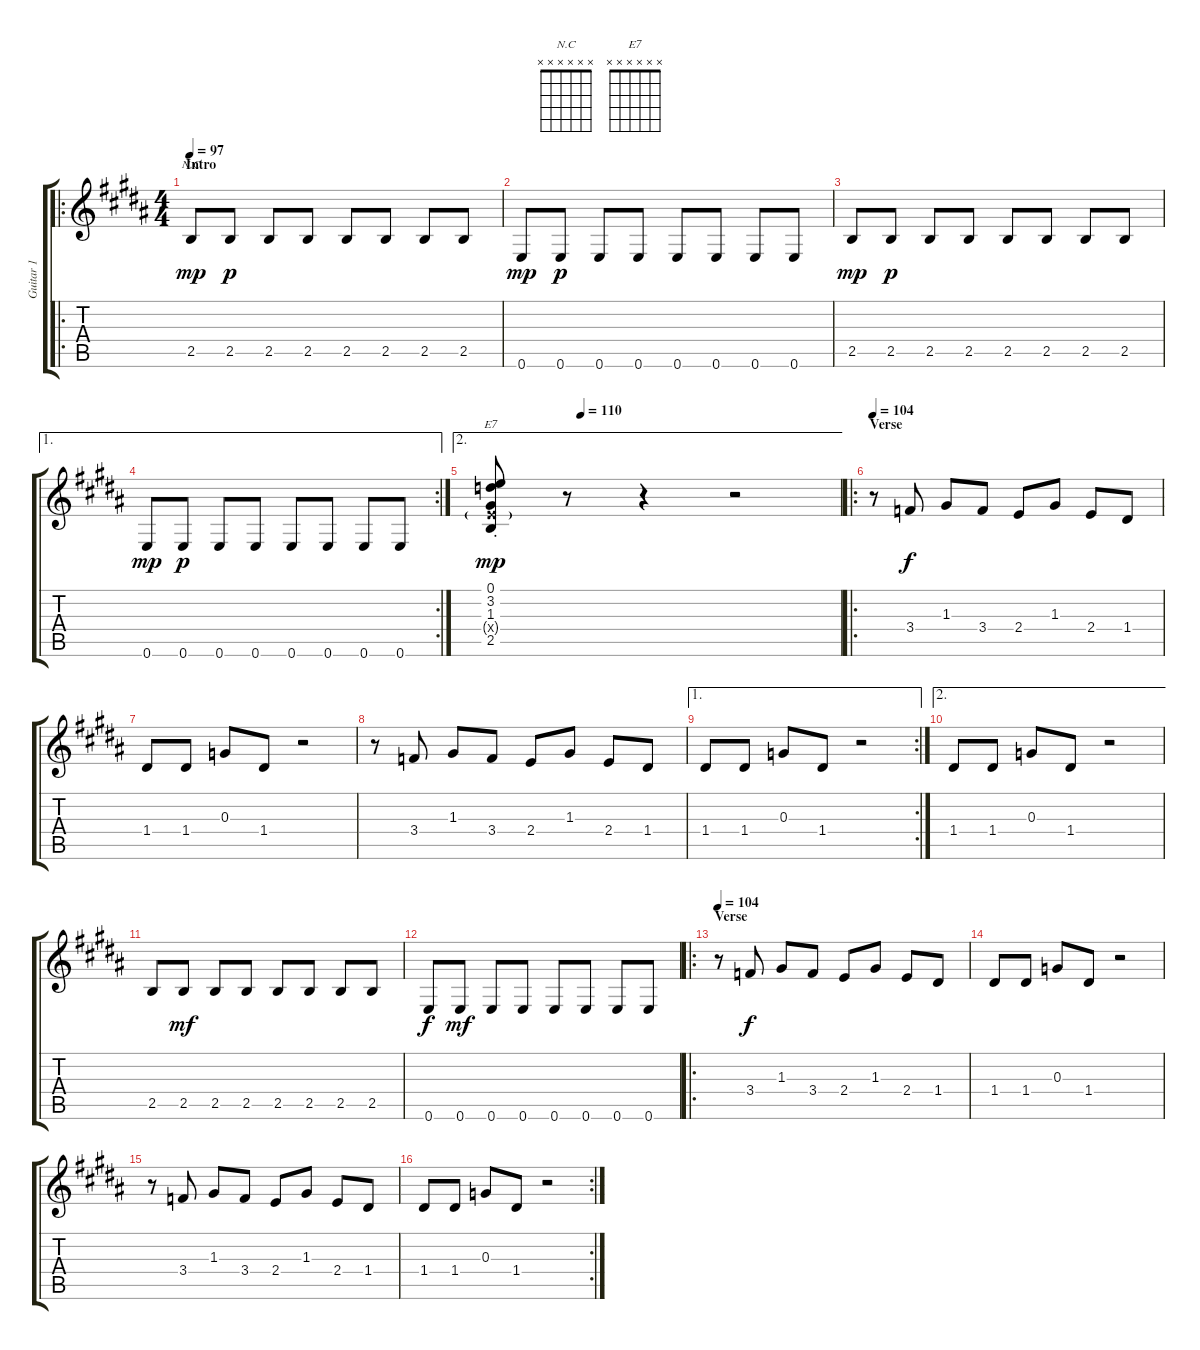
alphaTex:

\track ("Guitar 1" "Guitar 1") {instrument electricguitarclean}
\staff {score tabs}
\tuning (E4 B3 G3 D3 A2 E2) {hide}
\chord ("N.C" x x x x x x)
\chord ("E7" x x x x x x)
\ro
\ts (4 4)
\section ("" "Intro")
\tempo 97
\clef g2
\ks b
2.5.8{ch "N.C" dy mp instrument electricguitarclean} 2.5.8{dy p} 2.5.8 2.5.8 2.5.8 2.5.8 2.5.8 2.5.8 |
0.6.8{dy mp} 0.6.8{dy p} 0.6.8 0.6.8 0.6.8 0.6.8 0.6.8 0.6.8 |
2.5.8{dy mp} 2.5.8{dy p} 2.5.8 2.5.8 2.5.8 2.5.8 2.5.8 2.5.8 |
\ae 1
\rc 2
0.6.8{dy mp} 0.6.8{dy p} 0.6.8 0.6.8 0.6.8 0.6.8 0.6.8 0.6.8 |
\ae 2
\tempo (110 0.25)
(0.1{st} 3.2{st} 1.3{st} 2.4{g x} 2.5{st}).8{ch "E7" dy mp} r.8 r.4 r.2 |
\ro
\section ("" "Verse")
\tempo 104
r.8 3.4.8{dy f} 1.3.8 3.4.8 2.4.8 1.3.8 2.4.8 1.4.8 |
1.4.8 1.4.8 0.3.8 1.4.8 r.2 |
r.8 3.4.8 1.3.8 3.4.8 2.4.8 1.3.8 2.4.8 1.4.8 |
\ae 1
\rc 2
1.4.8 1.4.8 0.3.8 1.4.8 r.2 |
\ae 2
1.4.8 1.4.8 0.3.8 1.4.8 r.2 |
2.5.8 2.5.8{dy mf} 2.5.8 2.5.8 2.5.8 2.5.8 2.5.8 2.5.8 |
0.6.8{dy f} 0.6.8{dy mf} 0.6.8 0.6.8 0.6.8 0.6.8 0.6.8 0.6.8 |
\ro
\section ("" "Verse")
\tempo 104
r.8 3.4.8{dy f} 1.3.8 3.4.8 2.4.8 1.3.8 2.4.8 1.4.8 |
1.4.8 1.4.8 0.3.8 1.4.8 r.2 |
r.8 3.4.8 1.3.8 3.4.8 2.4.8 1.3.8 2.4.8 1.4.8 |
\rc 2
1.4.8 1.4.8 0.3.8 1.4.8 r.2
